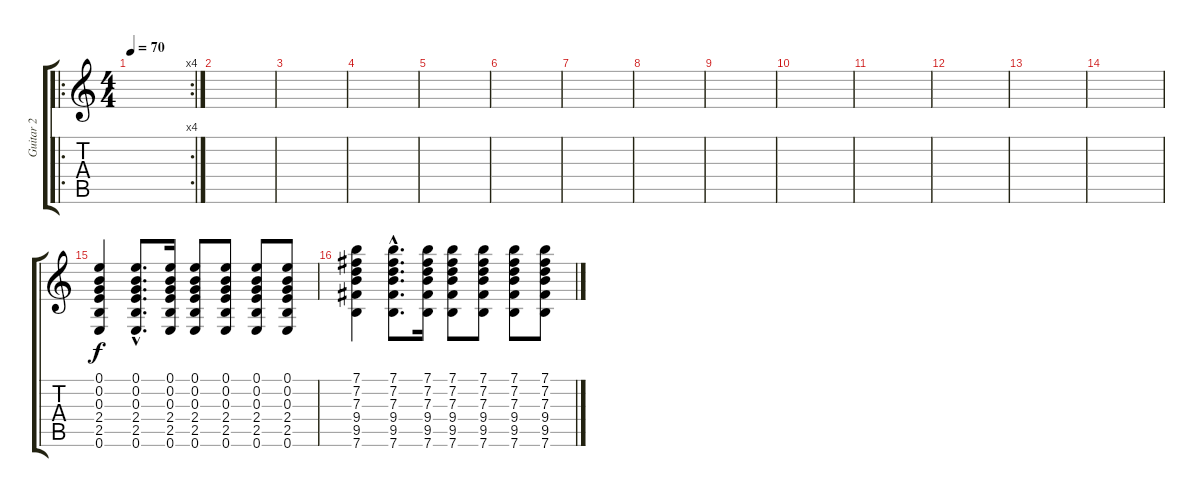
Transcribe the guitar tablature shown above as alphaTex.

\track ("Guitar 2" "Guitar 2") {instrument acousticguitarsteel}
\staff {score tabs}
\tuning (E4 B3 G3 D3 A2 E2) {hide}
\ro
\rc 4
\ts (4 4)
\tempo 70
\clef g2
\ks c
|
|
|
|
|
|
|
|
|
|
|
|
|
|
(0.1 0.2 0.3 2.4 2.5 0.6).4 (0.1{hac} 0.2{hac} 0.3{hac} 2.4{hac} 2.5{hac} 0.6{hac}).8{d} (0.1 0.2 0.3 2.4 2.5 0.6).16 (0.1 0.2 0.3 2.4 2.5 0.6).8 (0.1 0.2 0.3 2.4 2.5 0.6).8 (0.1 0.2 0.3 2.4 2.5 0.6).8 (0.1 0.2 0.3 2.4 2.5 0.6).8 |
(7.1 7.2 7.3 9.4 9.5 7.6).4 (7.1{hac} 7.2{hac} 7.3{hac} 9.4{hac} 9.5{hac} 7.6{hac}).8{d} (7.1 7.2 7.3 9.4 9.5 7.6).16 (7.1 7.2 7.3 9.4 9.5 7.6).8 (7.1 7.2 7.3 9.4 9.5 7.6).8 (7.1 7.2 7.3 9.4 9.5 7.6).8 (7.1 7.2 7.3 9.4 9.5 7.6).8
